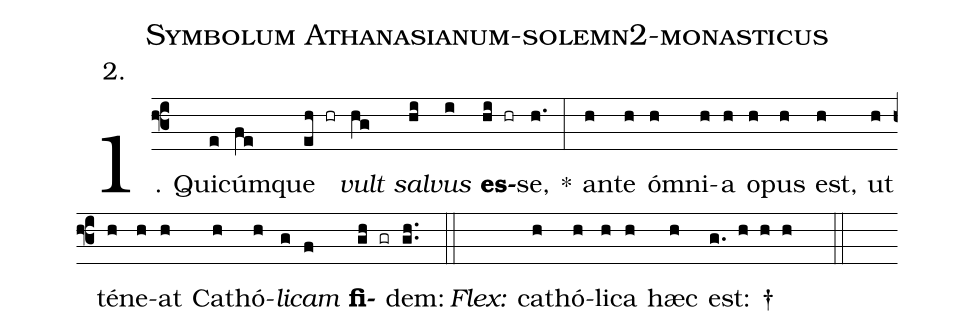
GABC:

name: Symbolum Athanasianum-solemn2-monasticus;
annotation: 2.;
%%
(f3)1. Qui(e)cúm(fe)que(eh hr) <i>vult</i>(hg) <i>sal</i>(hi)<i>vus</i>(i) <b>es</b>(hi hr)se,(h.) *(:) an(h)te(h) óm(h)ni(h)a(h) o(h)pus(h) est,(h) ut(h) té(h)ne(h)at(h) Ca(h)thó(h)<i>li</i>(g)<i>cam</i>(f) <b>fi</b>(gh gr)dem:(gh..) (::)
<i>Flex:</i>()  ca(h)thó(h)li(h)ca(h) hæc(h) est: †(g. h h h  ::)
